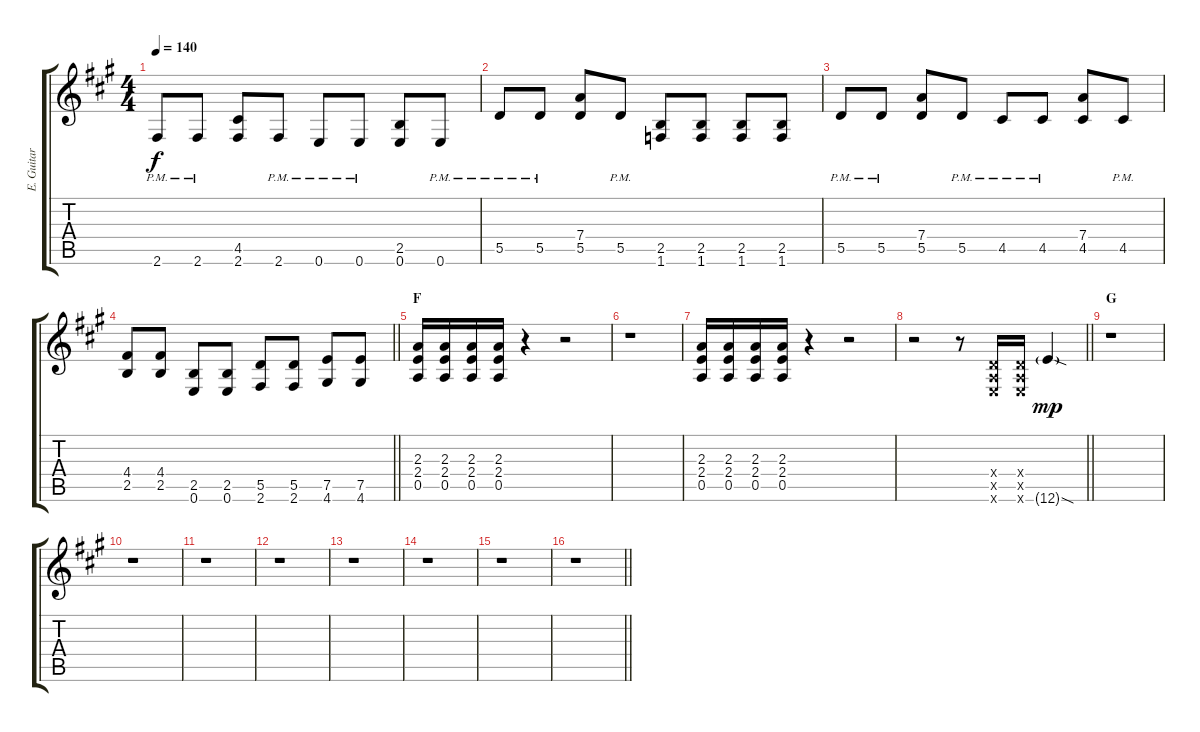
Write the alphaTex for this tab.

\track ("E. Guitar II" "E. Guitar ") {instrument overdrivenguitar}
\staff {score tabs}
\tuning (E4 B3 G3 D3 A2 E2) {hide}
\ts (4 4)
\tempo 140
\clef g2
\ks a
2.6{pm}.8{dy f} 2.6{pm}.8 (4.5 2.6).8 2.6{pm}.8 0.6{pm}.8 0.6{pm}.8 (2.5 0.6).8 0.6{pm}.8 |
5.5{pm}.8 5.5{pm}.8 (7.4 5.5).8 5.5{pm}.8 (2.5 1.6).8 (2.5 1.6).8 (2.5 1.6).8 (2.5 1.6).8 |
5.5{pm}.8 5.5{pm}.8 (7.4 5.5).8 5.5{pm}.8 4.5{pm}.8 4.5{pm}.8 (7.4 4.5).8 4.5{pm}.8 |
\barLineRight lightlight
(4.4 2.5).8 (4.4 2.5).8 (2.5 0.6).8 (2.5 0.6).8 (5.5 2.6).8 (5.5 2.6).8 (7.5 4.6).8 (7.5 4.6).8 |
\section ("" "F")
(2.3 2.4 0.5).16 (2.3 2.4 0.5).16 (2.3 2.4 0.5).16 (2.3 2.4 0.5).16 r.4 r.2 |
r.1 |
(2.3 2.4 0.5).16 (2.3 2.4 0.5).16 (2.3 2.4 0.5).16 (2.3 2.4 0.5).16 r.4 r.2 |
\barLineRight lightlight
r.2 r.8 (0.4{x} 0.5{x} 0.6{x}).16 (0.4{x} 0.5{x} 0.6{x}).16 12.6{sod g}.4{dy mp} |
\section ("" "G")
r.1 |
r.1 |
r.1 |
r.1 |
r.1 |
r.1 |
r.1 |
\barLineRight lightlight
r.1
